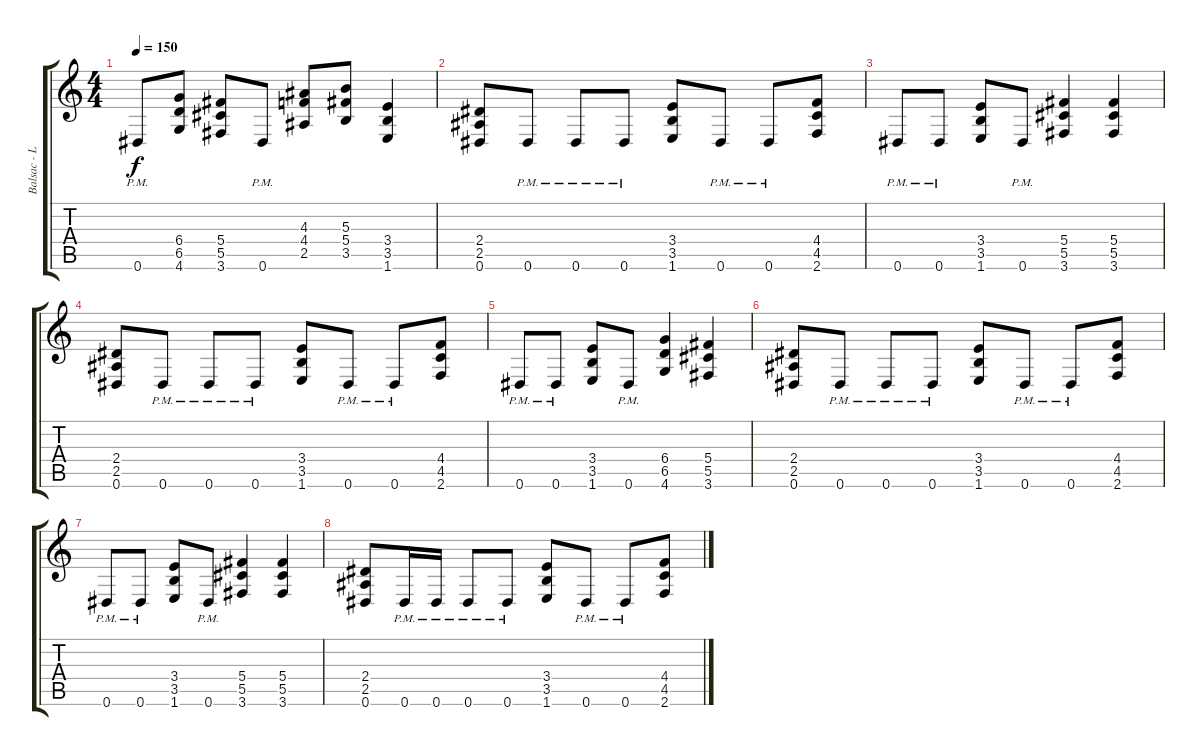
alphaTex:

\track ("Balsac - Lead" "Balsac - L") {instrument overdrivenguitar}
\staff {score tabs}
\tuning (Eb4 Bb3 Gb3 Db3 Ab2 Eb2) {hide}
\ts (4 4)
\tempo 150
\clef g2
\ks c
0.6{pm}.8{dy f} (6.4 6.5 4.6).8 (5.4 5.5 3.6).8 0.6{pm}.8 (4.3 4.4 2.5).8 (5.3 5.4 3.5).8 (3.4 3.5 1.6).4 |
(2.4 2.5 0.6).8 0.6{pm}.8 0.6{pm}.8 0.6{pm}.8 (3.4 3.5 1.6).8 0.6{pm}.8 0.6{pm}.8 (4.4 4.5 2.6).8 |
0.6{pm}.8 0.6{pm}.8 (3.4 3.5 1.6).8 0.6{pm}.8 (5.4 5.5 3.6).4 (5.4 5.5 3.6).4 |
(2.4 2.5 0.6).8 0.6{pm}.8 0.6{pm}.8 0.6{pm}.8 (3.4 3.5 1.6).8 0.6{pm}.8 0.6{pm}.8 (4.4 4.5 2.6).8 |
0.6{pm}.8 0.6{pm}.8 (3.4 3.5 1.6).8 0.6{pm}.8 (6.4 6.5 4.6).4 (5.4 5.5 3.6).4 |
(2.4 2.5 0.6).8 0.6{pm}.8 0.6{pm}.8 0.6{pm}.8 (3.4 3.5 1.6).8 0.6{pm}.8 0.6{pm}.8 (4.4 4.5 2.6).8 |
0.6{pm}.8 0.6{pm}.8 (3.4 3.5 1.6).8 0.6{pm}.8 (5.4 5.5 3.6).4 (5.4 5.5 3.6).4 |
(2.4 2.5 0.6).8 0.6{pm}.16 0.6{pm}.16 0.6{pm}.8 0.6{pm}.8 (3.4 3.5 1.6).8 0.6{pm}.8 0.6{pm}.8 (4.4 4.5 2.6).8
